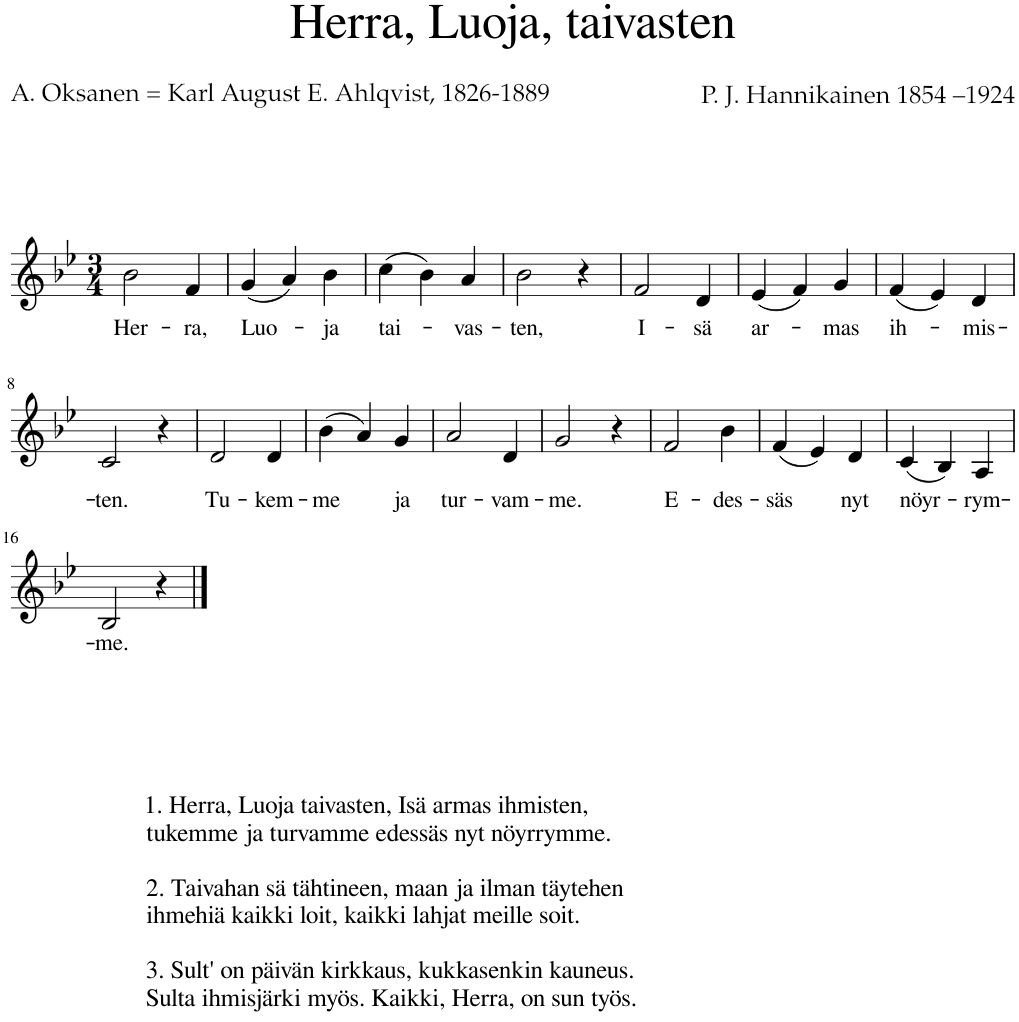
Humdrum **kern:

**kern	**text
*part1	*part1
*staff1	*staff1
*I"Staff	*
*clefG2	*
*k[b-e-]	*
*M3/4	*
=1	=1
!	!LO:LY:b
2b-\	Her-
!	!LO:LY:b
4f/	-ra,
=2	=2
!	!LO:LY:b
(4g/	Luo-
4a/)	.
!	!LO:LY:b
4b-\	-ja
=3	=3
!	!LO:LY:b
(4cc\	tai-
4b-\)	.
!	!LO:LY:b
4a/	-vas-
=4	=4
!	!LO:LY:b
2b-\	-ten,
4r	.
=5	=5
!	!LO:LY:b
2f/	I-
!	!LO:LY:b
4d/	-sä
=6	=6
!	!LO:LY:b
(4e-/	ar-
4f/)	.
!	!LO:LY:b
4g/	-mas
=7	=7
!	!LO:LY:b
(4f/	ih-
4e-/)	.
!	!LO:LY:b
4d/	-mis-
!!LO:LB:g=z
=8	=8
!	!LO:LY:b
2c/	-ten.
4r	.
=9	=9
!	!LO:LY:b
2d/	Tu-
!	!LO:LY:b
4d/	-kem-
=10	=10
!	!LO:LY:b
(4b-\	-me
4a/)	.
!	!LO:LY:b
4g/	ja
=11	=11
!	!LO:LY:b
2a/	tur-
!	!LO:LY:b
4d/	-vam-
=12	=12
!	!LO:LY:b
2g/	-me.
4r	.
=13	=13
!	!LO:LY:b
2f/	E-
!	!LO:LY:b
4b-\	-des-
=14	=14
!	!LO:LY:b
(4f/	-säs
4e-/)	.
!	!LO:LY:b
4d/	nyt
=15	=15
!	!LO:LY:b
(4c/	nöyr-
4B-/)	.
!	!LO:LY:b
4A/	-rym-
!!LO:LB:g=z
=16	=16
!LO:TX:b:t=1. Herra, Luoja taivasten, Isä armas ihmisten,	!
!LO:TX:b:t=tukemme ja turvamme edessäs nyt nöyrrymme.	!
!LO:TX:b:t=2. Taivahan sä tähtineen, maan ja ilman täytehen	!
!LO:TX:b:t=ihmehiä kaikki loit, kaikki lahjat meille soit.	!
!LO:TX:b:t=3. Sult' on päivän kirkkaus, kukkasenkin kauneus.	!
!LO:TX:b:t=Sulta ihmisjärki myös. Kaikki, Herra, on sun työs.	!
!	!LO:LY:b
2B-/	-me.
4r	.
==	==
*-	*-
